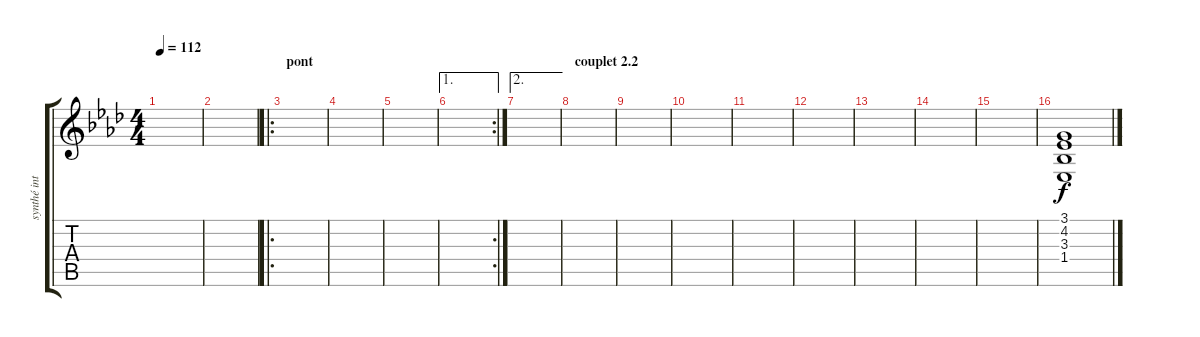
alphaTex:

\track ("synthé intro" "synthé int") {instrument lead7fifths}
\staff {score tabs}
\tuning (E4 B3 G3 D3 A2 E2) {hide}
\ts (4 4)
\tempo 112
\clef g2
\ks ab
|
|
\ro
\section ("" "pont")
|
|
|
\ae 1
\rc 2
|
\ae 2
|
\section ("" "couplet 2.2")
|
|
|
|
|
|
|
|
(3.1 4.2 3.3 1.4).1{volume 9}
